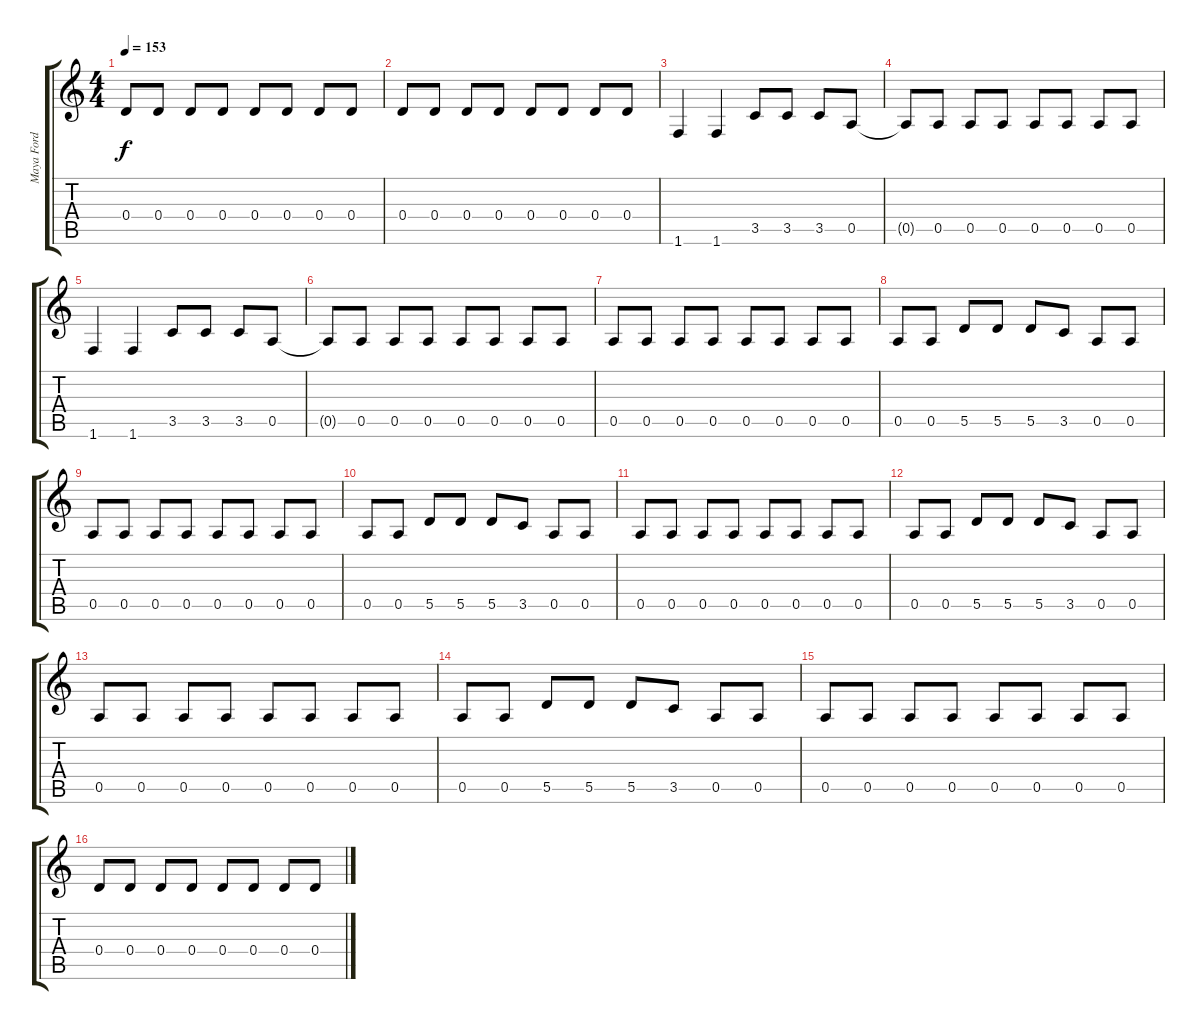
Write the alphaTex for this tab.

\track ("Maya Ford" "Maya Ford") {instrument electricbassfinger}
\staff {score tabs}
\tuning (E4 B3 G3 D3 A2 E2) {hide}
\ts (4 4)
\tempo 153
\clef g2
\ks c
0.4.8{dy f} 0.4.8 0.4.8 0.4.8 0.4.8 0.4.8 0.4.8 0.4.8 |
0.4.8 0.4.8 0.4.8 0.4.8 0.4.8 0.4.8 0.4.8 0.4.8 |
1.6.4 1.6.4 3.5.8 3.5.8 3.5.8 0.5.8 |
0.5{t}.8 0.5.8 0.5.8 0.5.8 0.5.8 0.5.8 0.5.8 0.5.8 |
1.6.4 1.6.4 3.5.8 3.5.8 3.5.8 0.5.8 |
0.5{t}.8 0.5.8 0.5.8 0.5.8 0.5.8 0.5.8 0.5.8 0.5.8 |
0.5.8 0.5.8 0.5.8 0.5.8 0.5.8 0.5.8 0.5.8 0.5.8 |
0.5.8 0.5.8 5.5.8 5.5.8 5.5.8 3.5.8 0.5.8 0.5.8 |
0.5.8 0.5.8 0.5.8 0.5.8 0.5.8 0.5.8 0.5.8 0.5.8 |
0.5.8 0.5.8 5.5.8 5.5.8 5.5.8 3.5.8 0.5.8 0.5.8 |
0.5.8 0.5.8 0.5.8 0.5.8 0.5.8 0.5.8 0.5.8 0.5.8 |
0.5.8 0.5.8 5.5.8 5.5.8 5.5.8 3.5.8 0.5.8 0.5.8 |
0.5.8 0.5.8 0.5.8 0.5.8 0.5.8 0.5.8 0.5.8 0.5.8 |
0.5.8 0.5.8 5.5.8 5.5.8 5.5.8 3.5.8 0.5.8 0.5.8 |
0.5.8 0.5.8 0.5.8 0.5.8 0.5.8 0.5.8 0.5.8 0.5.8 |
0.4.8 0.4.8 0.4.8 0.4.8 0.4.8 0.4.8 0.4.8 0.4.8
